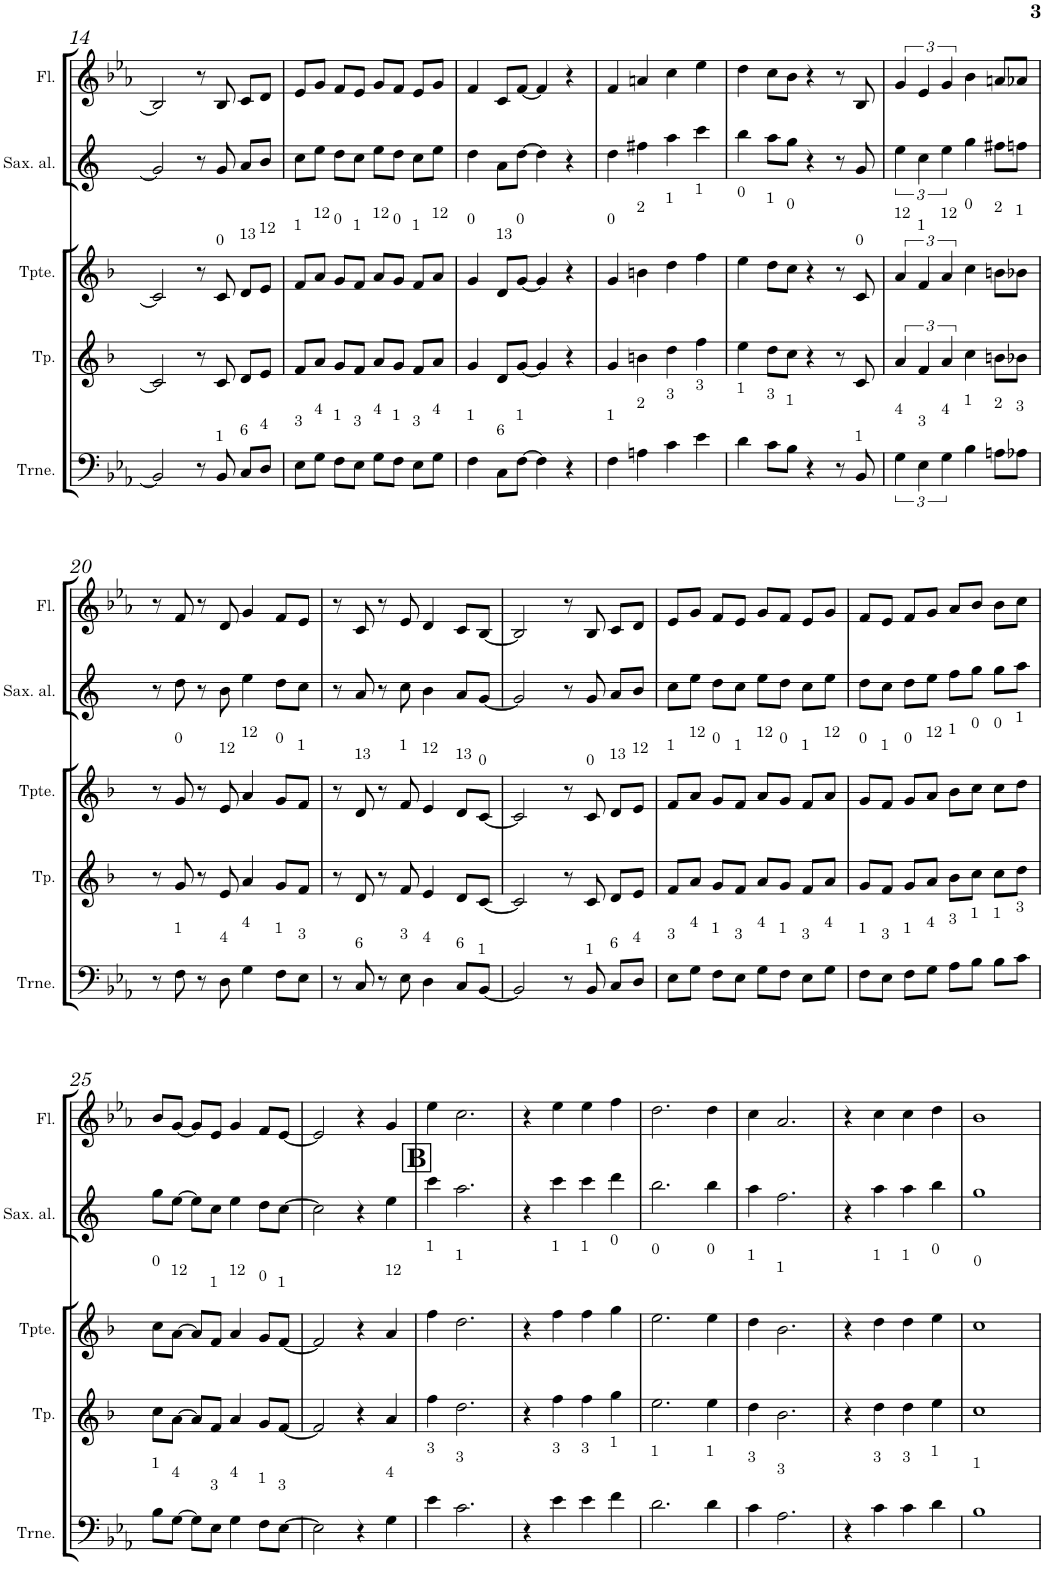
**kern	**kern	**kern	**kern	**kern
*part5	*part4	*part3	*part2	*part1
*staff5	*staff4	*staff3	*staff2	*staff1
*I"C clavF	*I"Bb	*I"Bb - Pirata	*I"Eb	*I"C clavG
!!LO:PB:g=z
*clefF4	*clefG2	*clefG2	*clefG2	*clefG2
*	*Trd1c2	*Trd1c2	*Trd5c9	*
*k[b-e-a-]	*k[b-]	*k[b-]	*k[]	*k[b-e-a-]
*E-:	*F:	*F:	*	*E-:
*M4/4	*M4/4	*M4/4	*M4/4	*M4/4
=14	=14	=14	=14	=14
2BB-/]	2c/]	2c/]	2g/]	2B-/]
8r	8r	8r	8r	8r
!	!	!LO:TX:a:t=0	!	!
!LO:TX:a:t=1	!	!	!	!
8BB-/	8c/	8c/	8g/	8B-/
!	!	!LO:TX:a:t=13	!	!
!LO:TX:a:t=6	!	!	!	!
8C/L	8d/L	8d/L	8a/L	8c/L
!	!	!LO:TX:a:t=12	!	!
!LO:TX:a:t=4	!	!	!	!
8D/J	8e/J	8e/J	8b/J	8d/J
=15	=15	=15	=15	=15
!	!	!LO:TX:a:t=1	!	!
!LO:TX:a:t=3	!	!	!	!
8E-\L	8f/L	8f/L	8cc\L	8e-/L
!	!	!LO:TX:a:t=12	!	!
!LO:TX:a:t=4	!	!	!	!
8G\J	8a/J	8a/J	8ee\J	8g/J
!	!	!LO:TX:a:t=0	!	!
!LO:TX:a:t=1	!	!	!	!
8F\L	8g/L	8g/L	8dd\L	8f/L
!	!	!LO:TX:a:t=1	!	!
!LO:TX:a:t=3	!	!	!	!
8E-\J	8f/J	8f/J	8cc\J	8e-/J
!	!	!LO:TX:a:t=12	!	!
!LO:TX:a:t=4	!	!	!	!
8G\L	8a/L	8a/L	8ee\L	8g/L
!	!	!LO:TX:a:t=0	!	!
!LO:TX:a:t=1	!	!	!	!
8F\J	8g/J	8g/J	8dd\J	8f/J
!	!	!LO:TX:a:t=1	!	!
!LO:TX:a:t=3	!	!	!	!
8E-\L	8f/L	8f/L	8cc\L	8e-/L
!	!	!LO:TX:a:t=12	!	!
!LO:TX:a:t=4	!	!	!	!
8G\J	8a/J	8a/J	8ee\J	8g/J
=16	=16	=16	=16	=16
!	!	!LO:TX:a:t=0	!	!
!LO:TX:a:t=1	!	!	!	!
4F\	4g/	4g/	4dd\	4f/
!	!	!LO:TX:a:t=13	!	!
!LO:TX:a:t=6	!	!	!	!
8C\L	8d/L	8d/L	8a\L	8c/L
!	!	!LO:TX:a:t=0	!	!
!LO:TX:a:t=1	!	!	!	!
[>8F\J	[<8g/J	[<8g/J	[>8dd\J	[<8f/J
4F\]	4g/]	4g/]	4dd\]	4f/]
4r	4r	4r	4r	4r
=17	=17	=17	=17	=17
!	!	!LO:TX:a:t=0	!	!
!LO:TX:a:t=1	!	!	!	!
4F\	4g/	4g/	4dd\	4f/
!	!	!LO:TX:a:t=2	!	!
!LO:TX:a:t=2	!	!	!	!
4An\	4bn\	4bn\	4ff#X\	4an/
!	!	!LO:TX:a:t=1	!	!
!LO:TX:a:t=3	!	!	!	!
4c\	4dd\	4dd\	4aa\	4cc\
!	!	!LO:TX:a:t=1	!	!
!LO:TX:a:t=3	!	!	!	!
4e-\	4ff\	4ff\	4ccc\	4ee-\
=18	=18	=18	=18	=18
!	!	!LO:TX:a:t=0	!	!
!LO:TX:a:t=1	!	!	!	!
4d\	4ee\	4ee\	4bb\	4dd\
!	!	!LO:TX:a:t=1	!	!
!LO:TX:a:t=3	!	!	!	!
8c\L	8dd\L	8dd\L	8aa\L	8cc\L
!	!	!LO:TX:a:t=0	!	!
!LO:TX:a:t=1	!	!	!	!
8B-\J	8cc\J	8cc\J	8gg\J	8b-\J
4r	4r	4r	4r	4r
8r	8r	8r	8r	8r
!	!	!LO:TX:a:t=0	!	!
!LO:TX:a:t=1	!	!	!	!
8BB-/	8c/	8c/	8g/	8B-/
=19	=19	=19	=19	=19
!	!	!LO:TX:a:t=12	!	!
!LO:TX:a:t=4	!	!	!	!
6G\	6a/	6a/	6ee\	6g/
!	!	!LO:TX:a:t=1	!	!
!LO:TX:a:t=3	!	!	!	!
6E-\	6f/	6f/	6cc\	6e-/
!	!	!LO:TX:a:t=12	!	!
!LO:TX:a:t=4	!	!	!	!
6G\	6a/	6a/	6ee\	6g/
!	!	!LO:TX:a:t=0	!	!
!LO:TX:a:t=1	!	!	!	!
4B-\	4cc\	4cc\	4gg\	4b-\
!	!	!LO:TX:a:t=2	!	!
!LO:TX:a:t=2	!	!	!	!
8An\L	8bn\L	8bn\L	8ff#X\L	8an/L
!	!	!LO:TX:a:t=1	!	!
!LO:TX:a:t=3	!	!	!	!
8A-X\J	8b-X\J	8b-X\J	8ffn\J	8a-X/J
!!LO:LB:g=z
=20	=20	=20	=20	=20
8r	8r	8r	8r	8r
!	!	!LO:TX:a:t=0	!	!
!LO:TX:a:t=1	!	!	!	!
8F\	8g/	8g/	8dd\	8f/
8r	8r	8r	8r	8r
!	!	!LO:TX:a:t=12	!	!
!LO:TX:a:t=4	!	!	!	!
8D\	8e/	8e/	8b\	8d/
!	!	!LO:TX:a:t=12	!	!
!LO:TX:a:t=4	!	!	!	!
4G\	4a/	4a/	4ee\	4g/
!	!	!LO:TX:a:t=0	!	!
!LO:TX:a:t=1	!	!	!	!
8F\L	8g/L	8g/L	8dd\L	8f/L
!	!	!LO:TX:a:t=1	!	!
!LO:TX:a:t=3	!	!	!	!
8E-\J	8f/J	8f/J	8cc\J	8e-/J
=21	=21	=21	=21	=21
8r	8r	8r	8r	8r
!	!	!LO:TX:a:t=13	!	!
!LO:TX:a:t=6	!	!	!	!
8C/	8d/	8d/	8a/	8c/
8r	8r	8r	8r	8r
!	!	!LO:TX:a:t=1	!	!
!LO:TX:a:t=3	!	!	!	!
8E-\	8f/	8f/	8cc\	8e-/
!	!	!LO:TX:a:t=12	!	!
!LO:TX:a:t=4	!	!	!	!
4D\	4e/	4e/	4b\	4d/
!	!	!LO:TX:a:t=13	!	!
!LO:TX:a:t=6	!	!	!	!
8C/L	8d/L	8d/L	8a/L	8c/L
!	!	!LO:TX:a:t=0	!	!
!LO:TX:a:t=1	!	!	!	!
[<8BB-/J	[<8c/J	[<8c/J	[<8g/J	[<8B-/J
=22	=22	=22	=22	=22
2BB-/]	2c/]	2c/]	2g/]	2B-/]
8r	8r	8r	8r	8r
!	!	!LO:TX:a:t=0	!	!
!LO:TX:a:t=1	!	!	!	!
8BB-/	8c/	8c/	8g/	8B-/
!	!	!LO:TX:a:t=13	!	!
!LO:TX:a:t=6	!	!	!	!
8C/L	8d/L	8d/L	8a/L	8c/L
!	!	!LO:TX:a:t=12	!	!
!LO:TX:a:t=4	!	!	!	!
8D/J	8e/J	8e/J	8b/J	8d/J
=23	=23	=23	=23	=23
!	!	!LO:TX:a:t=1	!	!
!LO:TX:a:t=3	!	!	!	!
8E-\L	8f/L	8f/L	8cc\L	8e-/L
!	!	!LO:TX:a:t=12	!	!
!LO:TX:a:t=4	!	!	!	!
8G\J	8a/J	8a/J	8ee\J	8g/J
!	!	!LO:TX:a:t=0	!	!
!LO:TX:a:t=1	!	!	!	!
8F\L	8g/L	8g/L	8dd\L	8f/L
!	!	!LO:TX:a:t=1	!	!
!LO:TX:a:t=3	!	!	!	!
8E-\J	8f/J	8f/J	8cc\J	8e-/J
!	!	!LO:TX:a:t=12	!	!
!LO:TX:a:t=4	!	!	!	!
8G\L	8a/L	8a/L	8ee\L	8g/L
!	!	!LO:TX:a:t=0	!	!
!LO:TX:a:t=1	!	!	!	!
8F\J	8g/J	8g/J	8dd\J	8f/J
!	!	!LO:TX:a:t=1	!	!
!LO:TX:a:t=3	!	!	!	!
8E-\L	8f/L	8f/L	8cc\L	8e-/L
!	!	!LO:TX:a:t=12	!	!
!LO:TX:a:t=4	!	!	!	!
8G\J	8a/J	8a/J	8ee\J	8g/J
=24	=24	=24	=24	=24
!	!	!LO:TX:a:t=0	!	!
!LO:TX:a:t=1	!	!	!	!
8F\L	8g/L	8g/L	8dd\L	8f/L
!	!	!LO:TX:a:t=1	!	!
!LO:TX:a:t=3	!	!	!	!
8E-\J	8f/J	8f/J	8cc\J	8e-/J
!	!	!LO:TX:a:t=0	!	!
!LO:TX:a:t=1	!	!	!	!
8F\L	8g/L	8g/L	8dd\L	8f/L
!	!	!LO:TX:a:t=12	!	!
!LO:TX:a:t=4	!	!	!	!
8G\J	8a/J	8a/J	8ee\J	8g/J
!	!	!LO:TX:a:t=1	!	!
!LO:TX:a:t=3	!	!	!	!
8A-\L	8b-\L	8b-\L	8ff\L	8a-/L
!	!	!LO:TX:a:t=0	!	!
!LO:TX:a:t=1	!	!	!	!
8B-\J	8cc\J	8cc\J	8gg\J	8b-/J
!	!	!LO:TX:a:t=0	!	!
!LO:TX:a:t=1	!	!	!	!
8B-\L	8cc\L	8cc\L	8gg\L	8b-\L
!	!	!LO:TX:a:t=1	!	!
!LO:TX:a:t=3	!	!	!	!
8c\J	8dd\J	8dd\J	8aa\J	8cc\J
!!LO:LB:g=z
=25	=25	=25	=25	=25
!	!	!LO:TX:a:t=0	!	!
!LO:TX:a:t=1	!	!	!	!
8B-\L	8cc\L	8cc\L	8gg\L	8b-/L
!	!	!LO:TX:a:t=12	!	!
!LO:TX:a:t=4	!	!	!	!
[>8G\J	[>8a\J	[>8a\J	[>8ee\J	[<8g/J
8G\L]	8a/L]	8a/L]	8ee\L]	8g/L]
!	!	!LO:TX:a:t=1	!	!
!LO:TX:a:t=3	!	!	!	!
8E-\J	8f/J	8f/J	8cc\J	8e-/J
!	!	!LO:TX:a:t=12	!	!
!LO:TX:a:t=4	!	!	!	!
4G\	4a/	4a/	4ee\	4g/
!	!	!LO:TX:a:t=0	!	!
!LO:TX:a:t=1	!	!	!	!
8F\L	8g/L	8g/L	8dd\L	8f/L
!	!	!LO:TX:a:t=1	!	!
!LO:TX:a:t=3	!	!	!	!
[>8E-\J	[<8f/J	[<8f/J	[>8cc\J	[<8e-/J
=26	=26	=26	=26	=26
2E-\]	2f/]	2f/]	2cc\]	2e-/]
4r	4r	4r	4r	4r
!	!	!LO:TX:a:t=12	!	!
!LO:TX:a:t=4	!	!	!	!
4G\	4a/	4a/	4ee\	4g/
!!LO:REH:place=s1:b:B:cj:fs=15.7124:t=B
=27	=27	=27	=27	=27
!	!	!LO:TX:a:t=1	!	!
!LO:TX:a:t=3	!	!	!	!
4e-\	4ff\	4ff\	4ccc\	4ee-\
!	!	!LO:TX:a:t=1	!	!
!LO:TX:a:t=3	!	!	!	!
2.c\	2.dd\	2.dd\	2.aa\	2.cc\
=28	=28	=28	=28	=28
4r	4r	4r	4r	4r
!	!	!LO:TX:a:t=1	!	!
!LO:TX:a:t=3	!	!	!	!
4e-\	4ff\	4ff\	4ccc\	4ee-\
!	!	!LO:TX:a:t=1	!	!
!LO:TX:a:t=3	!	!	!	!
4e-\	4ff\	4ff\	4ccc\	4ee-\
!	!	!LO:TX:a:t=0	!	!
!LO:TX:a:t=1	!	!	!	!
4f\	4gg\	4gg\	4ddd\	4ff\
=29	=29	=29	=29	=29
!	!	!LO:TX:a:t=0	!	!
!LO:TX:a:t=1	!	!	!	!
2.d\	2.ee\	2.ee\	2.bb\	2.dd\
!	!	!LO:TX:a:t=0	!	!
!LO:TX:a:t=1	!	!	!	!
4d\	4ee\	4ee\	4bb\	4dd\
=30	=30	=30	=30	=30
!	!	!LO:TX:a:t=1	!	!
!LO:TX:a:t=3	!	!	!	!
4c\	4dd\	4dd\	4aa\	4cc\
!	!	!LO:TX:a:t=1	!	!
!LO:TX:a:t=3	!	!	!	!
2.A-\	2.b-\	2.b-\	2.ff\	2.a-/
=31	=31	=31	=31	=31
4r	4r	4r	4r	4r
!	!	!LO:TX:a:t=1	!	!
!LO:TX:a:t=3	!	!	!	!
4c\	4dd\	4dd\	4aa\	4cc\
!	!	!LO:TX:a:t=1	!	!
!LO:TX:a:t=3	!	!	!	!
4c\	4dd\	4dd\	4aa\	4cc\
!	!	!LO:TX:a:t=0	!	!
!LO:TX:a:t=1	!	!	!	!
4d\	4ee\	4ee\	4bb\	4dd\
=32	=32	=32	=32	=32
!	!	!LO:TX:a:t=0	!	!
!LO:TX:a:t=1	!	!	!	!
1B-	1cc	1cc	1gg	1b-
=	=	=	=	=
*-	*-	*-	*-	*-
